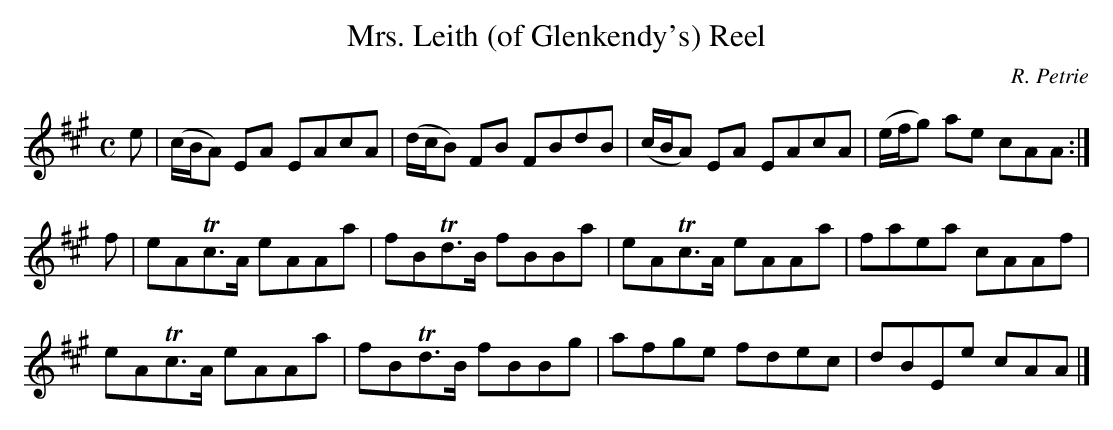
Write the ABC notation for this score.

X:1
T:Mrs. Leith (of Glenkendy's) Reel
C:R. Petrie
L:1/8
M:C
K:A
e|(c/B/A) EA EAcA|(d/c/B) FB FBdB|(c/B/A) EA EAcA|(e/f/g) ae cAA:|
f|eATc>A     eAAa|fBTd>B     fBBa|eATc>A     eAAa|faea       cAAf|
  eATc>A     eAAa|fBTd>B     fBBg|afge       fdec|dBEe       cAA|]
